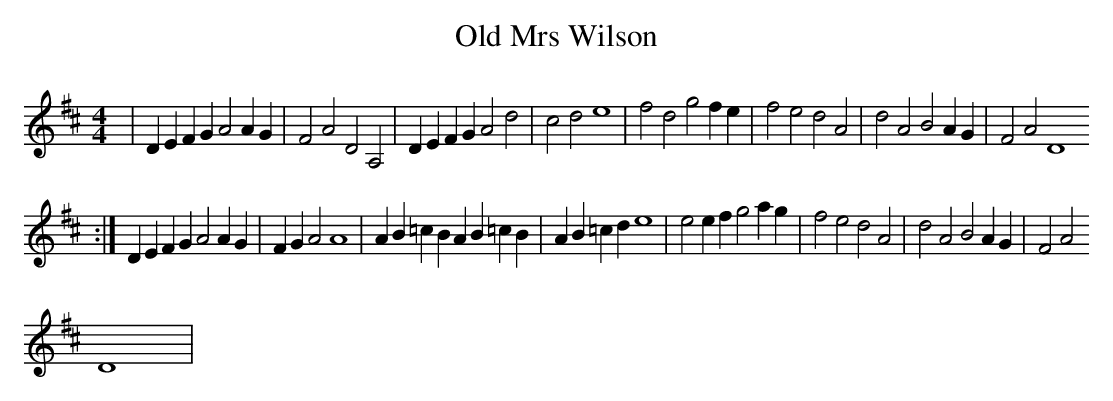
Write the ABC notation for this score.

X:1
T:Old Mrs Wilson
M:4/4
L:1/4
K:D
|DEFG A2 AG|F2A2D2A,2|DEFG A2d2|c2d2e4|f2d2g2fe|f2e2d2A2|d2A2B2AG|F2A2D4
:|
DEFG A2AG|FGA2 A4|AB=cB AB=cB|AB=cd e4|e2ef g2ag|f2e2d2A2|d2A2 B2AG|F2A2
D4|
